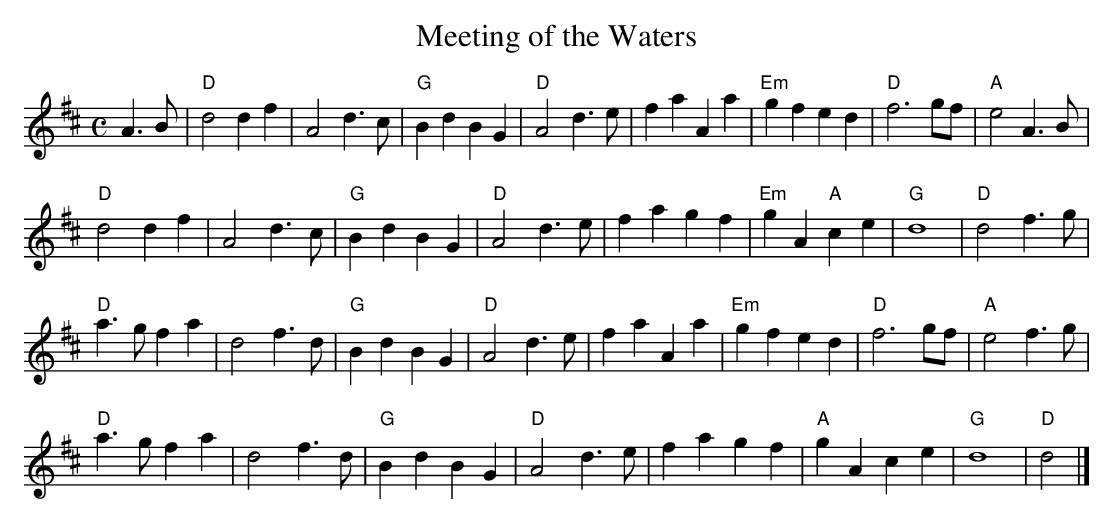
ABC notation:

X:1
T:Meeting of the Waters
M:C
L:1/4
K:D
A> B | "D"d2 d f | A2 d> c | "G"B d B G | "D"A2 d> e | \
f a A a | "Em"g f e d | "D"f3 g/f/ | "A"e2 A> B |
"D"d2 d f | A2 d> c | "G"B d B G | "D"A2 d> e | \
f a g f | "Em"g A "A"c e | "G"d4 | "D"d2 f> g |
"D"a> g f a | d2 f> d | "G"B d B G | "D"A2 d> e | \
f a A a | "Em"g f e d | "D"f3 g/f/ | "A"e2 f> g |
"D"a> g f a | d2 f> d | "G"B d B G | "D"A2 d> e | \
f a g f | "A"g A c e | "G"d4 | "D"d2 |]
